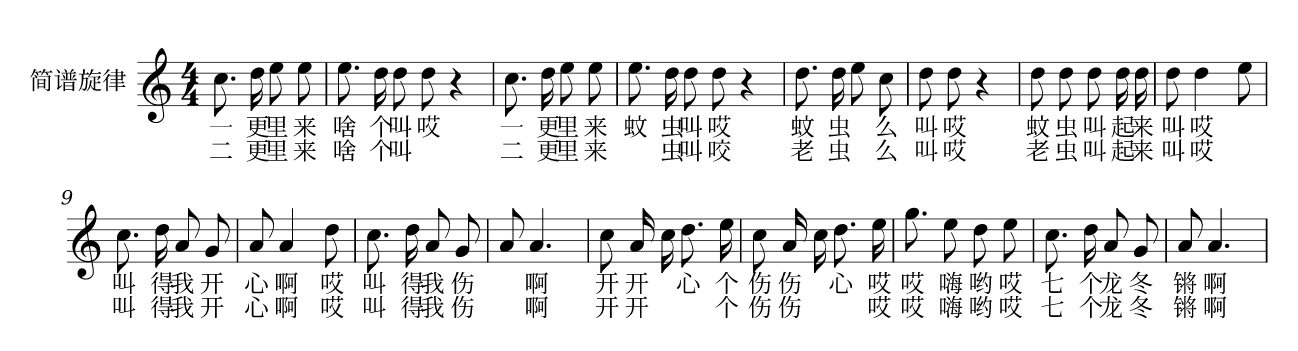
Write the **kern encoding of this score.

**kern	**text	**text
*part1	*part1	*part1
*staff1	*staff1	*staff1
*I"简谱旋律	*	*
*k[]	*	*
*M4/4	*	*
=1	=1	=1
8.cc	一	二
16dd	更	更
8ee	里	里
8ee	来	来
=2	=2	=2
8.ee	啥	啥
16dd	个	个
8dd	叫	叫
8dd	哎	.
4r	.	.
=3	=3	=3
8.cc	一	二
16dd	更	更
8ee	里	里
8ee	来	来
=4	=4	=4
8.ee	蚊	.
16dd	虫	虫
8dd	叫	叫
8dd	哎	咬
4r	.	.
=5	=5	=5
8.dd	蚊	老
16dd	虫	虫
8ee	.	.
8cc	么	么
=6	=6	=6
8dd	叫	叫
8dd	哎	哎
4r	.	.
=7	=7	=7
8dd	蚊	老
8dd	虫	虫
8dd	叫	叫
16dd	起	起
16dd	来	来
=8	=8	=8
8dd	叫	叫
4dd	哎	哎
8ee	.	.
=9	=9	=9
8.cc	叫	叫
16dd	得	得
8a	我	我
8g	开	开
=10	=10	=10
8a	心	心
4a	啊	啊
8dd	哎	哎
=11	=11	=11
8.cc	叫	叫
16dd	得	得
8a	我	我
8g	伤	伤
=12	=12	=12
8a	.	.
4.a	啊	啊
=13	=13	=13
8cc	开	开
16a	开	开
16cc	.	.
8.dd	心	.
16ee	个	个
=14	=14	=14
8cc	伤	伤
16a	伤	伤
16cc	.	.
8.dd	心	.
16ee	哎	哎
=15	=15	=15
8.gg	哎	哎
8ee	嗨	嗨
8dd	哟	哟
8ee	哎	哎
=16	=16	=16
8.cc	七	七
16dd	个	个
8a	龙	龙
8g	冬	冬
=17	=17	=17
8a	锵	锵
4.a	啊	啊
=	=	=
*-	*-	*-
